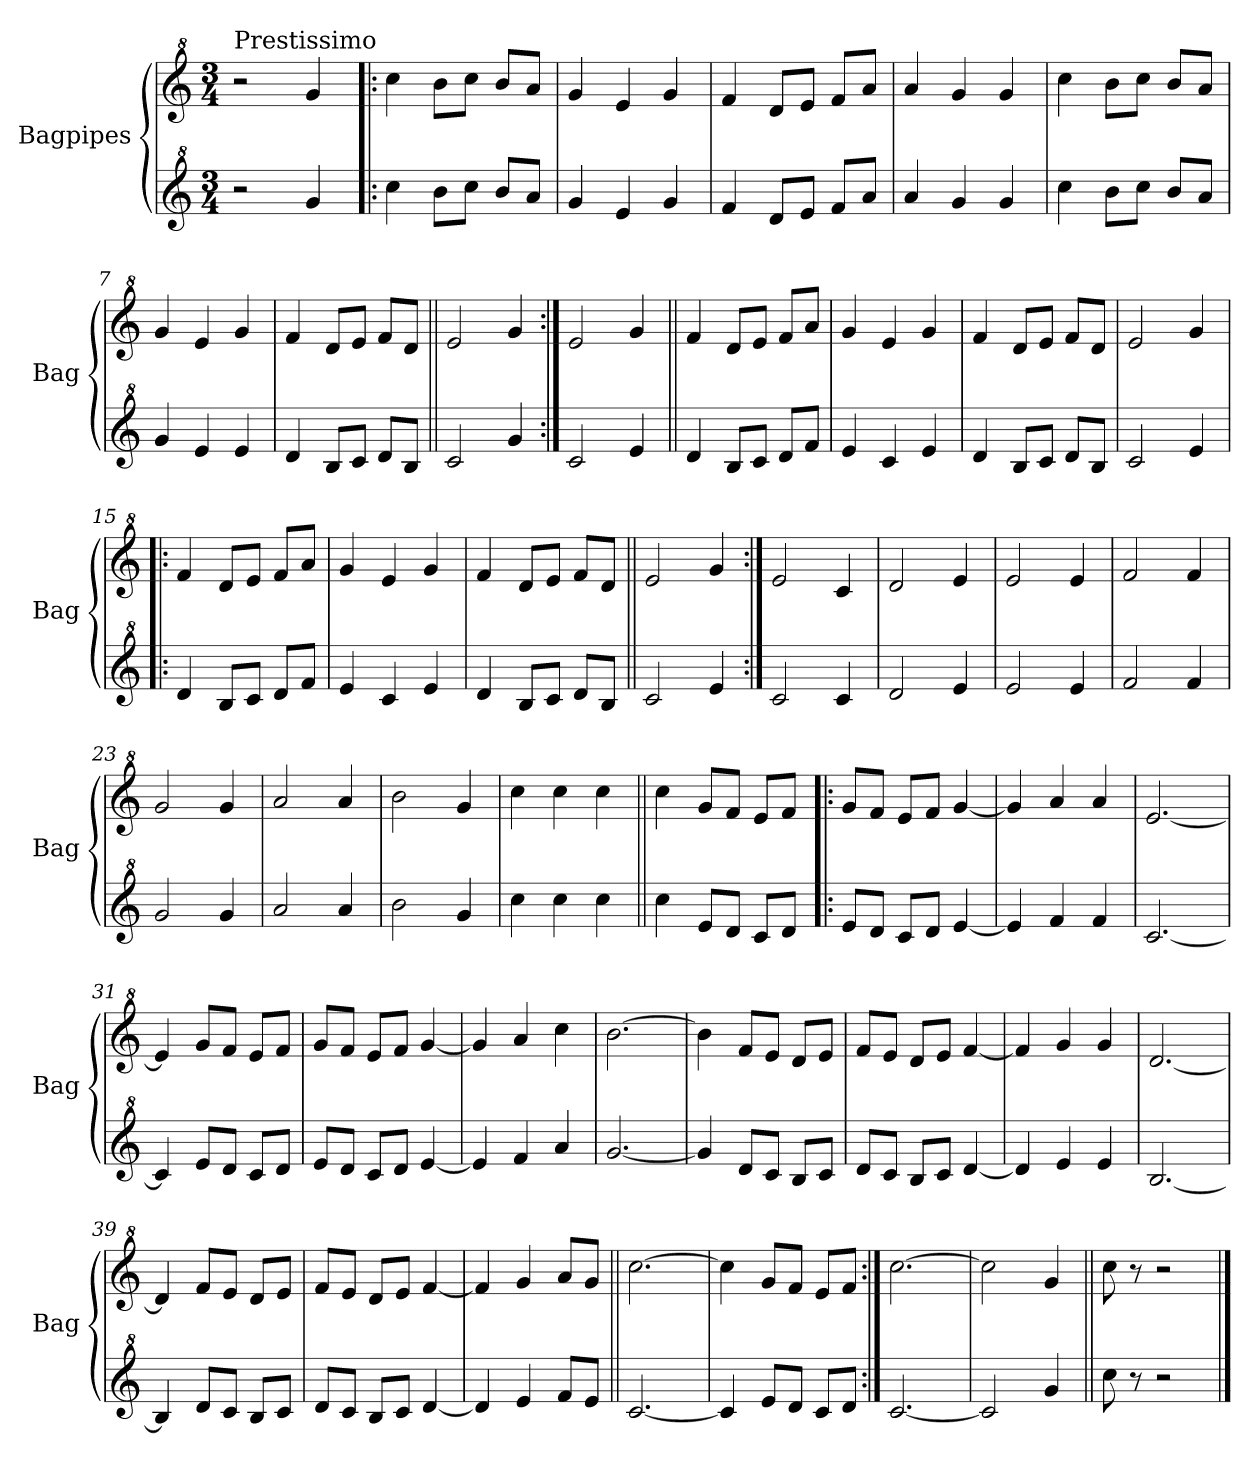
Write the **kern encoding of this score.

**kern	**kern
*part2	*part1
*staff2	*staff1
*I"Bagpipes	*I"Bagpipes
*I'Bag	*I'Bag
*clefG^2	*clefG^2
*k[]	*k[]
*C:	*C:
*M3/4	*M3/4
=1	=1
!	!LO:TX:a:t=Prestissimo
2r	2r
4gg/	4gg/
=2!|:	=2!|:
4ccc\	4ccc\
8bb\L	8bb\L
8ccc\J	8ccc\J
8bb/L	8bb/L
8aa/J	8aa/J
=3	=3
4gg/	4gg/
4ee/	4ee/
4gg/	4gg/
=4	=4
4ff/	4ff/
8dd/L	8dd/L
8ee/J	8ee/J
8ff/L	8ff/L
8aa/J	8aa/J
=5	=5
4aa/	4aa/
4gg/	4gg/
4gg/	4gg/
=6	=6
4ccc\	4ccc\
8bb\L	8bb\L
8ccc\J	8ccc\J
8bb/L	8bb/L
8aa/J	8aa/J
=7	=7
4gg/	4gg/
4ee/	4ee/
4ee/	4gg/
=8	=8
4dd/	4ff/
8b/L	8dd/L
8cc/J	8ee/J
8dd/L	8ff/L
8b/J	8dd/J
=9||	=9||
2cc/	2ee/
4gg/	4gg/
=10:|!	=10:|!
2cc/	2ee/
4ee/	4gg/
!!LO:LB:g=z
=11||	=11||
4dd/	4ff/
8b/L	8dd/L
8cc/J	8ee/J
8dd/L	8ff/L
8ff/J	8aa/J
=12	=12
4ee/	4gg/
4cc/	4ee/
4ee/	4gg/
=13	=13
4dd/	4ff/
8b/L	8dd/L
8cc/J	8ee/J
8dd/L	8ff/L
8b/J	8dd/J
=14	=14
2cc/	2ee/
4ee/	4gg/
=15!|:	=15!|:
4dd/	4ff/
8b/L	8dd/L
8cc/J	8ee/J
8dd/L	8ff/L
8ff/J	8aa/J
=16	=16
4ee/	4gg/
4cc/	4ee/
4ee/	4gg/
=17	=17
4dd/	4ff/
8b/L	8dd/L
8cc/J	8ee/J
8dd/L	8ff/L
8b/J	8dd/J
=18||	=18||
2cc/	2ee/
4ee/	4gg/
=19:|!	=19:|!
2cc/	2ee/
4cc/	4cc/
=20	=20
2dd/	2dd/
4ee/	4ee/
=21	=21
2ee/	2ee/
4ee/	4ee/
=22	=22
2ff/	2ff/
4ff/	4ff/
!!LO:LB:g=z
=23	=23
2gg/	2gg/
4gg/	4gg/
=24	=24
2aa/	2aa/
4aa/	4aa/
=25	=25
2bb\	2bb\
4gg/	4gg/
=26	=26
4ccc\	4ccc\
4ccc\	4ccc\
4ccc\	4ccc\
=27||	=27||
4ccc\	4ccc\
8ee/L	8gg/L
8dd/J	8ff/J
8cc/L	8ee/L
8dd/J	8ff/J
=28!|:	=28!|:
8ee/L	8gg/L
8dd/J	8ff/J
8cc/L	8ee/L
8dd/J	8ff/J
[4ee/	[4gg/
=29	=29
4ee/]	4gg/]
4ff/	4aa/
4ff/	4aa/
=30	=30
[2.cc/	[2.ee/
=31	=31
4cc/]	4ee/]
8ee/L	8gg/L
8dd/J	8ff/J
8cc/L	8ee/L
8dd/J	8ff/J
=32	=32
8ee/L	8gg/L
8dd/J	8ff/J
8cc/L	8ee/L
8dd/J	8ff/J
[4ee/	[4gg/
=33	=33
4ee/]	4gg/]
4ff/	4aa/
4aa/	4ccc\
=34	=34
[2.gg/	[2.bb\
!!LO:LB:g=z
=35	=35
4gg/]	4bb\]
8dd/L	8ff/L
8cc/J	8ee/J
8b/L	8dd/L
8cc/J	8ee/J
=36	=36
8dd/L	8ff/L
8cc/J	8ee/J
8b/L	8dd/L
8cc/J	8ee/J
[4dd/	[4ff/
=37	=37
4dd/]	4ff/]
4ee/	4gg/
4ee/	4gg/
=38	=38
[2.b/	[2.dd/
=39	=39
4b/]	4dd/]
8dd/L	8ff/L
8cc/J	8ee/J
8b/L	8dd/L
8cc/J	8ee/J
=40	=40
8dd/L	8ff/L
8cc/J	8ee/J
8b/L	8dd/L
8cc/J	8ee/J
[4dd/	[4ff/
=41	=41
4dd/]	4ff/]
4ee/	4gg/
8ff/L	8aa/L
8ee/J	8gg/J
=42||	=42||
[2.cc/	[2.ccc\
=43	=43
4cc/]	4ccc\]
8ee/L	8gg/L
8dd/J	8ff/J
8cc/L	8ee/L
8dd/J	8ff/J
=44:|!	=44:|!
[2.cc/	[2.ccc\
=45	=45
2cc/]	2ccc\]
4gg/	4gg/
!!LO:LB:g=z
=46||	=46||
8ccc\	8ccc\
8r	8r
2r	2r
==	==
*-	*-
